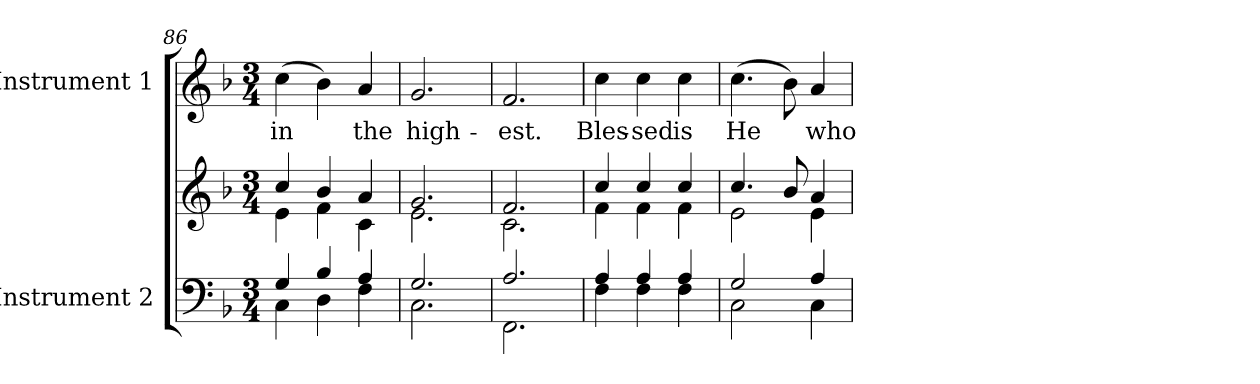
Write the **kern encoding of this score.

**kern	**kern	**kern	**text
*part2	*part2	*part1	*part1
*staff3	*staff2	*staff1	*staff1
*I"Instrument 2	*	*I"Instrument 1	*
*clefF4	*clefG2	*clefG2	*
*k[b-]	*k[b-]	*k[b-]	*
*F:	*F:	*F:	*
*M3/4	*M3/4	*M3/4	*
=86	=86	=86	=86
*^	*^	*	*
!	!	!	!	!	!LO:LY:b:cj
4G/	4C\	4cc/	4e\	(>4cc\	in
4B-/	4D\	4b-/	4f\	4b-\)	.
!	!	!	!	!	!LO:LY:b:cj
4A/	4F\	4a/	4c\	4a/	the
=87	=87	=87	=87	=87	=87
!	!	!	!	!	!LO:LY:b:cj
2.G/	2.C\	2.g/	2.e\	2.g/	high-
=88	=88	=88	=88	=88	=88
!	!	!	!	!	!LO:LY:b:cj
2.A/	2.FF\	2.f/	2.c\	2.f/	-est.
!!LO:PB:g=z
=89	=89	=89	=89	=89	=89
!	!	!	!	!	!LO:LY:b:rj
4A/	4F\	4cc/	4f\	4cc\	Bles-
!	!	!	!	!	!LO:LY:b:cj
4A/	4F\	4cc/	4f\	4cc\	-sed
!	!	!	!	!	!LO:LY:b:cj
4A/	4F\	4cc/	4f\	4cc\	is
=90	=90	=90	=90	=90	=90
!	!	!	!	!	!LO:LY:b
2G/	2C\	4.cc/	2e\	(>4.cc\	He
.	.	8b-/	.	8b-\)	.
!	!	!	!	!	!LO:LY:b:cj
4A/	4C\	4a/	4e\	4a/	who
*v	*v	*	*	*	*
*	*v	*v	*	*
=	=	=	=
*-	*-	*-	*-
